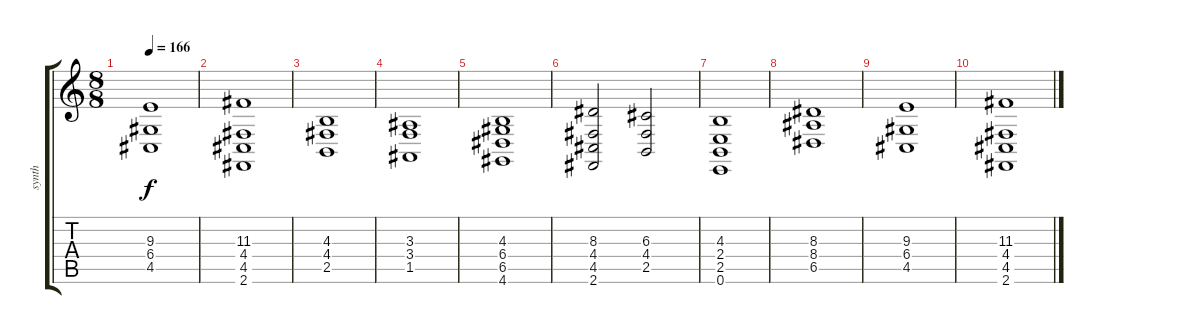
\track ("synth" "synth") {instrument synthstrings1}
\staff {score tabs}
\tuning (E4 B3 G3 D3 A2 E2) {hide}
\ts (8 8)
\tempo 166
\clef g2
\ks c
(9.3 6.4 4.5).1{dy f} |
(11.3 4.4 4.5 2.6).1 |
(4.3 4.4 2.5).1 |
(3.3 3.4 1.5).1 |
(4.3 6.4 6.5 4.6).1 |
(8.3 4.4 4.5 2.6).2 (6.3 4.4 2.5).2 |
(4.3 2.4 2.5 0.6).1 |
(8.3 8.4 6.5).1 |
(9.3 6.4 4.5).1 |
(11.3 4.4 4.5 2.6).1
